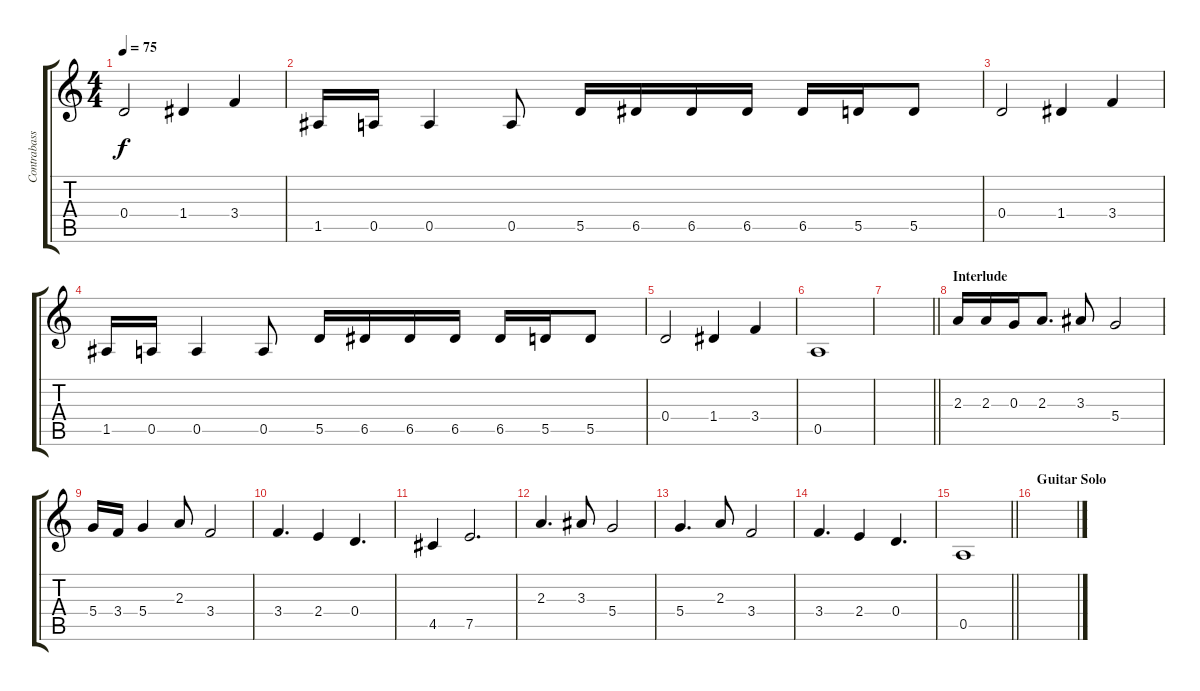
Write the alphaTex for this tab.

\track ("Contrabass" "Contrabass") {instrument contrabass}
\staff {score tabs}
\tuning (E4 B3 G3 D3 A2 E2) {hide}
\ts (4 4)
\tempo 75
\clef g2
\ks c
0.4.2{dy f} 1.4.4 3.4.4 |
1.5.16 0.5.16 0.5.4 0.5.8 5.5.16 6.5.16 6.5.16 6.5.16 6.5.16 5.5.16 5.5.8 |
0.4.2 1.4.4 3.4.4 |
1.5.16 0.5.16 0.5.4 0.5.8 5.5.16 6.5.16 6.5.16 6.5.16 6.5.16 5.5.16 5.5.8 |
0.4.2 1.4.4 3.4.4 |
0.5.1 |
\barLineRight lightlight
|
\section ("" "Interlude")
2.3.16 2.3.16 0.3.16 2.3.8{d} 3.3.8 5.4.2 |
5.4.16 3.4.16 5.4.4 2.3.8 3.4.2 |
3.4.4{d} 2.4.4 0.4.4{d} |
4.5.4 7.5.2{d} |
2.3.4{d} 3.3.8 5.4.2 |
5.4.4{d} 2.3.8 3.4.2 |
3.4.4{d} 2.4.4 0.4.4{d} |
\barLineRight lightlight
0.5.1 |
\section ("" "Guitar Solo")
